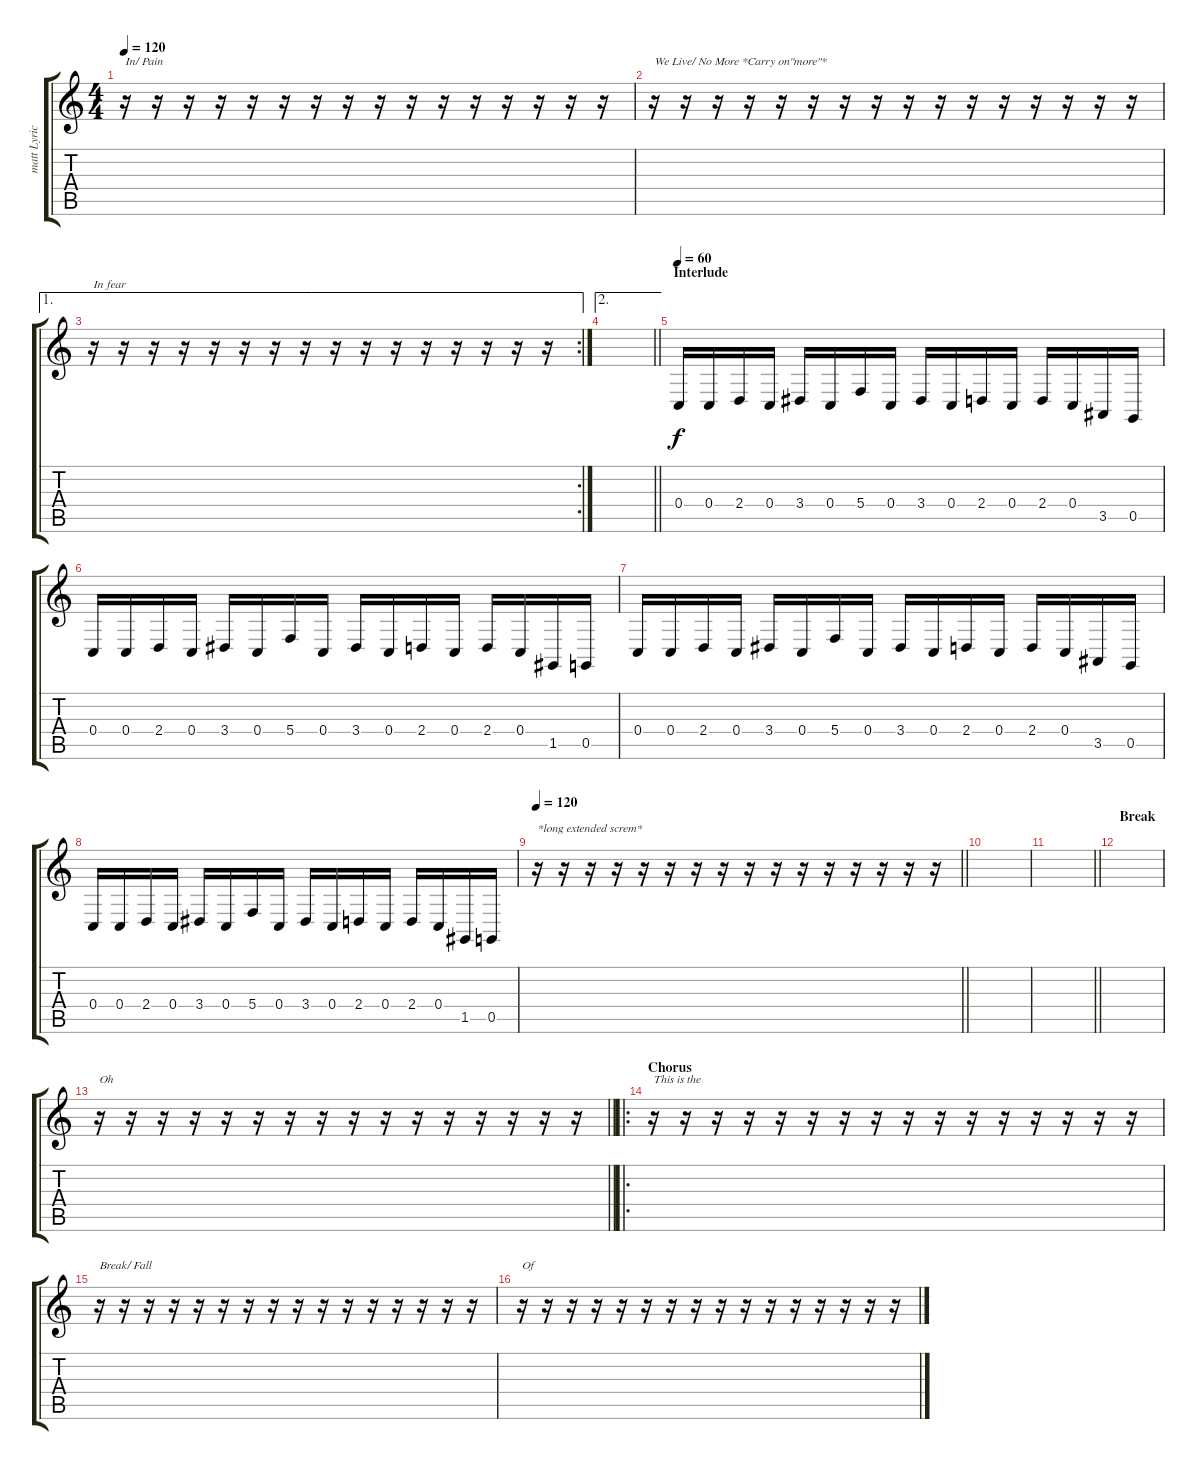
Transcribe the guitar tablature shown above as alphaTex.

\track ("matt Lyrics" "matt Lyric") {instrument brightacousticpiano}
\staff {score tabs}
\tuning (D4 A3 F3 C3 G2 C2) {hide}
\ts (4 4)
\tempo 120
\clef g2
\ks c
r.16{txt "In/ Pain" dy f} r.16 r.16 r.16 r.16 r.16 r.16 r.16 r.16 r.16 r.16 r.16 r.16 r.16 r.16 r.16 |
r.16{txt "We Live/ No More *Carry on\"more\"*"} r.16 r.16 r.16 r.16 r.16 r.16 r.16 r.16 r.16 r.16 r.16 r.16 r.16 r.16 r.16 |
\ae 1
\rc 2
r.16{txt "In fear"} r.16 r.16 r.16 r.16 r.16 r.16 r.16 r.16 r.16 r.16 r.16 r.16 r.16 r.16 r.16 |
\ae 2
\barLineRight lightlight
|
\section ("" "Interlude")
\tempo 60
0.4.16{balance 0 instrument lead1square} 0.4.16 2.4.16 0.4.16 3.4.16 0.4.16 5.4.16 0.4.16 3.4.16 0.4.16 2.4.16 0.4.16 2.4.16 0.4.16 3.5.16 0.5.16 |
0.4.16 0.4.16 2.4.16 0.4.16 3.4.16 0.4.16 5.4.16 0.4.16 3.4.16 0.4.16 2.4.16 0.4.16 2.4.16 0.4.16 1.5.16 0.5.16 |
0.4.16 0.4.16 2.4.16 0.4.16 3.4.16 0.4.16 5.4.16 0.4.16 3.4.16 0.4.16 2.4.16 0.4.16 2.4.16 0.4.16 3.5.16 0.5.16 |
0.4.16 0.4.16 2.4.16 0.4.16 3.4.16 0.4.16 5.4.16 0.4.16 3.4.16 0.4.16 2.4.16 0.4.16 2.4.16 0.4.16 1.5.16 0.5.16 |
\tempo 120
\barLineRight lightlight
r.16{txt "*long extended screm*"} r.16 r.16 r.16 r.16 r.16 r.16 r.16 r.16 r.16 r.16 r.16 r.16 r.16 r.16 r.16 |
|
\barLineRight lightlight
|
\section ("" "Break")
|
\barLineRight lightlight
r.16{txt "Oh"} r.16 r.16 r.16 r.16 r.16 r.16 r.16 r.16 r.16 r.16 r.16 r.16 r.16 r.16 r.16 |
\ro
\section ("" "Chorus")
r.16{txt "This is the"} r.16 r.16 r.16 r.16 r.16 r.16 r.16 r.16 r.16 r.16 r.16 r.16 r.16 r.16 r.16 |
r.16{txt "Break/ Fall"} r.16 r.16 r.16 r.16 r.16 r.16 r.16 r.16 r.16 r.16 r.16 r.16 r.16 r.16 r.16 |
r.16{txt "Of"} r.16 r.16 r.16 r.16 r.16 r.16 r.16 r.16 r.16 r.16 r.16 r.16 r.16 r.16 r.16
